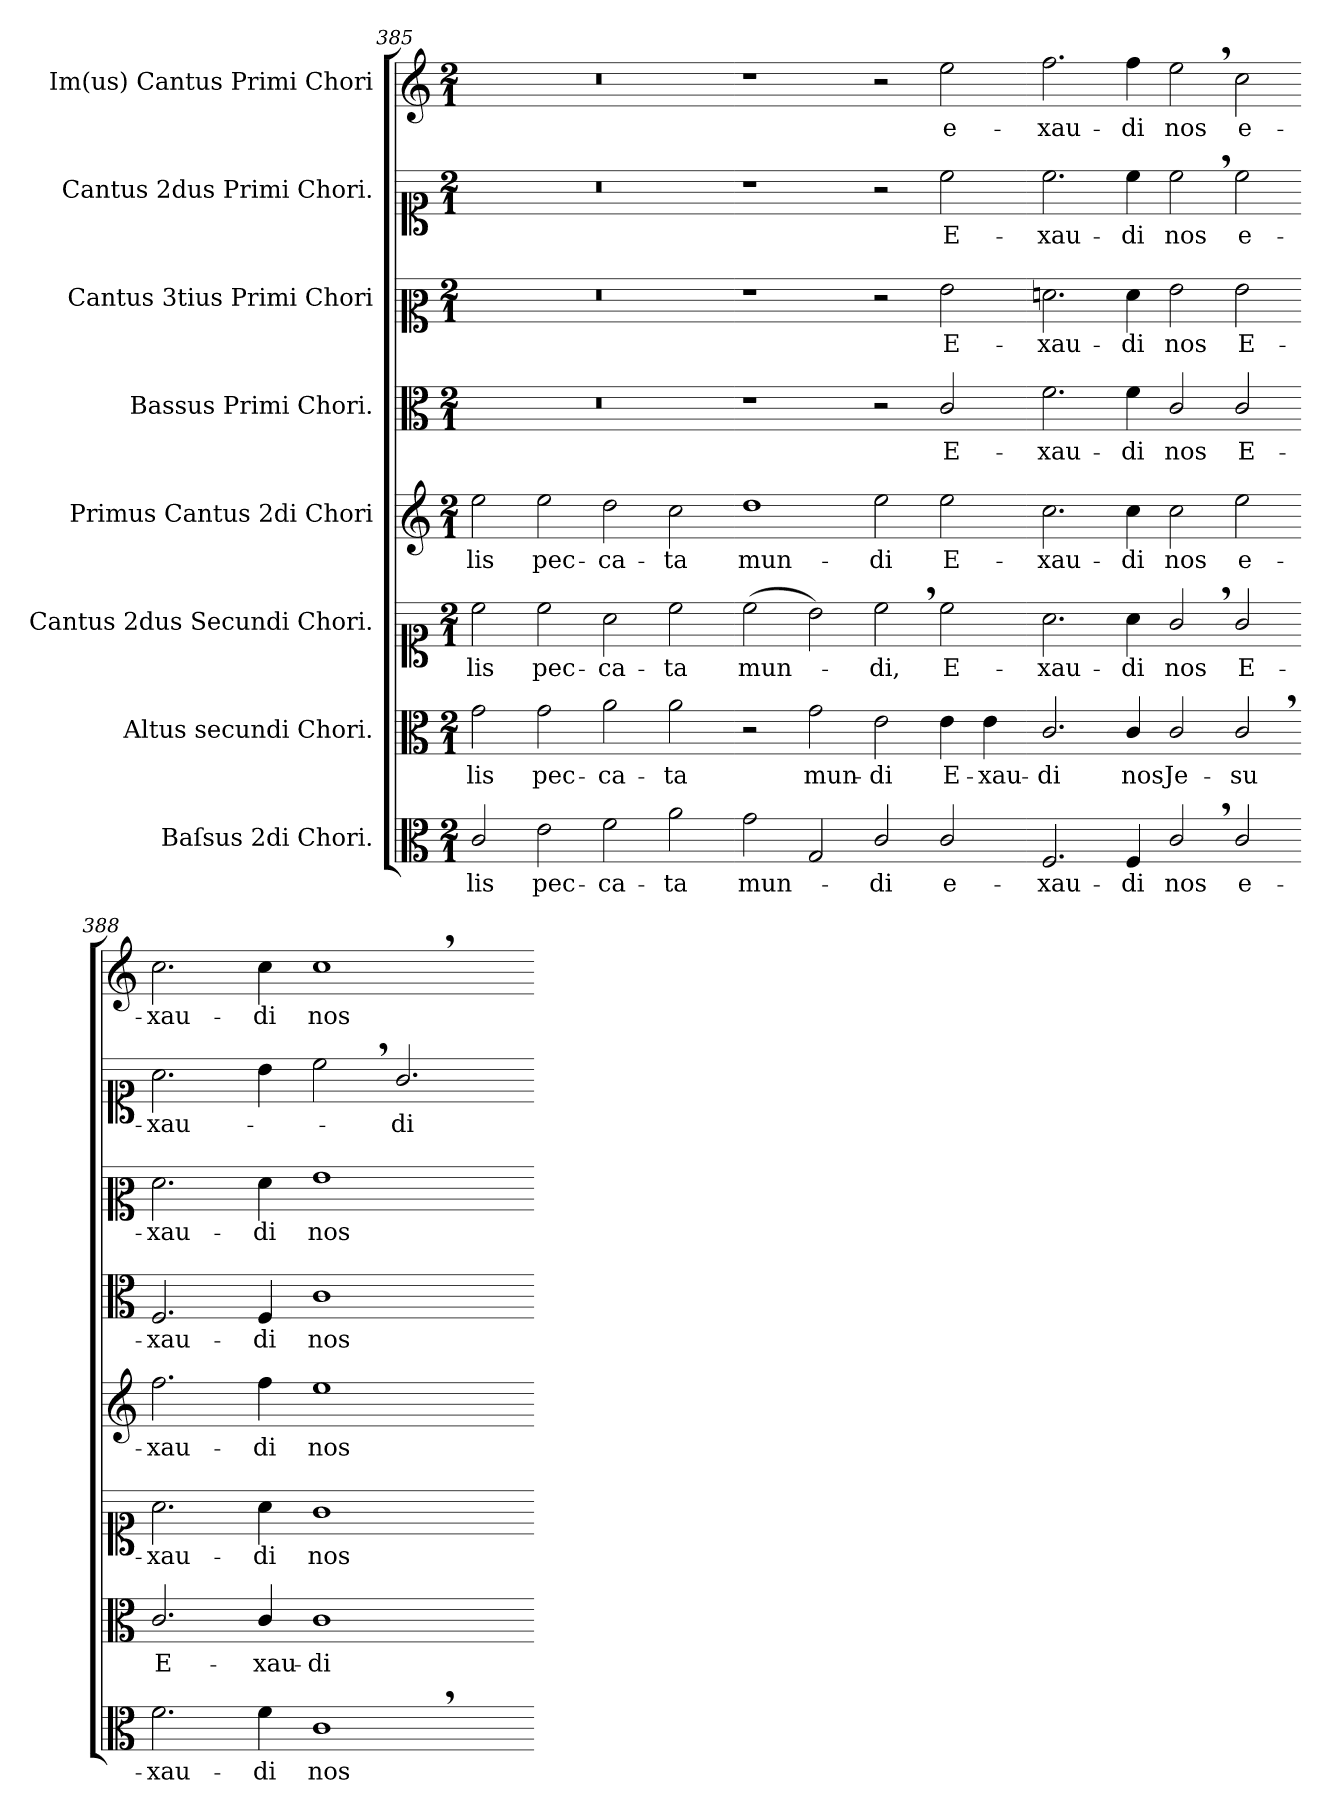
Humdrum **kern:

**kern	**text	**kern	**text	**kern	**text	**kern	**text	**kern	**text	**kern	**text	**kern	**text	**kern	**text
*part8	*part8	*part7	*part7	*part6	*part6	*part5	*part5	*part4	*part4	*part3	*part3	*part2	*part2	*part1	*part1
*staff8	*staff8	*staff7	*staff7	*staff6	*staff6	*staff5	*staff5	*staff4	*staff4	*staff3	*staff3	*staff2	*staff2	*staff1	*staff1
*I"Baſsus 2di Chori.	*	*I"Altus secundi Chori.	*	*I"Cantus 2dus Secundi Chori.	*	*I"Primus Cantus 2di Chori	*	*I"Bassus Primi Chori.	*	*I"Cantus 3tius Primi Chori	*	*I"Cantus 2dus Primi Chori.	*	*I"Im(us) Cantus Primi Chori	*
*clefC3	*	*clefC3	*	*clefC1	*	*clefG2	*	*clefC3	*	*clefC2	*	*clefC1	*	*clefG2	*
*k[]	*	*k[]	*	*k[]	*	*k[]	*	*k[]	*	*k[]	*	*k[]	*	*k[]	*
*M2/1	*	*M2/1	*	*M2/1	*	*M2/1	*	*M2/1	*	*M2/1	*	*M2/1	*	*M2/1	*
=385	=385	=385	=385	=385	=385	=385	=385	=385	=385	=385	=385	=385	=385	=385	=385
2c/	-lis	2g\	-lis	2cc\	-lis	2ee\	-lis	0r	.	0r	.	0r	.	0r	.
2e\	pec-	2g\	pec-	2cc\	pec-	2ee\	pec-	.	.	.	.	.	.	.	.
2f\	-ca-	2a\	-ca-	2a\	-ca-	2dd\	-ca-	.	.	.	.	.	.	.	.
2a\	-ta	2a\	-ta	2cc\	-ta	2cc\	-ta	.	.	.	.	.	.	.	.
=386-	=386-	=386-	=386-	=386-	=386-	=386-	=386-	=386-	=386-	=386-	=386-	=386-	=386-	=386-	=386-
2g\	mun-	2r	.	(2cc\	mun-	1dd	mun-	1r	.	1r	.	1r	.	1r	.
2G/	.	2g\	mun-	2b\)	.	.	.	.	.	.	.	.	.	.	.
2c/	-di	2e\	-di	2cc,<\	-di,	2ee\	-di	2r	.	2r	.	2r	.	2r	.
2c/	e-	4e\	E-	2cc\	E-	2ee\	E-	2c/	E-	2g\	E-	2cc\	E-	2ee\	e-
.	.	4e\	-xau-	.	.	.	.	.	.	.	.	.	.	.	.
=387-	=387-	=387-	=387-	=387-	=387-	=387-	=387-	=387-	=387-	=387-	=387-	=387-	=387-	=387-	=387-
2.F/	-xau-	2.c/	-di	2.a\	-xau-	2.cc\	-xau-	2.f\	-xau-	2.fn\	-xau-	2.cc\	-xau-	2.ff\	-xau-
4F/	-di	4c/	nos	4a\	-di	4cc\	-di	4f\	-di	4f\	-di	4cc\	-di	4ff\	-di
2c,</	nos	2c/	Je-	2g,</	nos	2cc\	nos	2c/	nos	2g\	nos	2cc,<\	nos	2ee,<\	nos
2c/	e-	2c,</	-su	2g/	E-	2ee\	e-	2c/	E-	2g\	E-	2cc\	e-	2cc\	e-
=388-	=388-	=388-	=388-	=388-	=388-	=388-	=388-	=388-	=388-	=388-	=388-	=388-	=388-	=388-	=388-
2.f\	-xau-	2.c/	E-	2.a\	-xau-	2.ff\	-xau-	2.F/	-xau-	2.f\	-xau-	2.a\	-xau-	2.cc\	-xau-
4f\	-di	4c/	-xau-	4a\	-di	4ff\	-di	4F/	-di	4f\	-di	4b\	.	4cc\	-di
1c,<	nos	1c	-di	1g	nos	1ee	nos	1c	nos	1g	nos	2cc,<\	.	1cc,<	nos
.	.	.	.	.	.	.	.	.	.	.	.	2.g/	-di	.	.
4ryy	.	4ryy	.	4ryy	.	4ryy	.	4ryy	.	4ryy	.	.	.	4ryy	.
=-	=-	=-	=-	=-	=-	=-	=-	=-	=-	=-	=-	=-	=-	=-	=-
*-	*-	*-	*-	*-	*-	*-	*-	*-	*-	*-	*-	*-	*-	*-	*-
